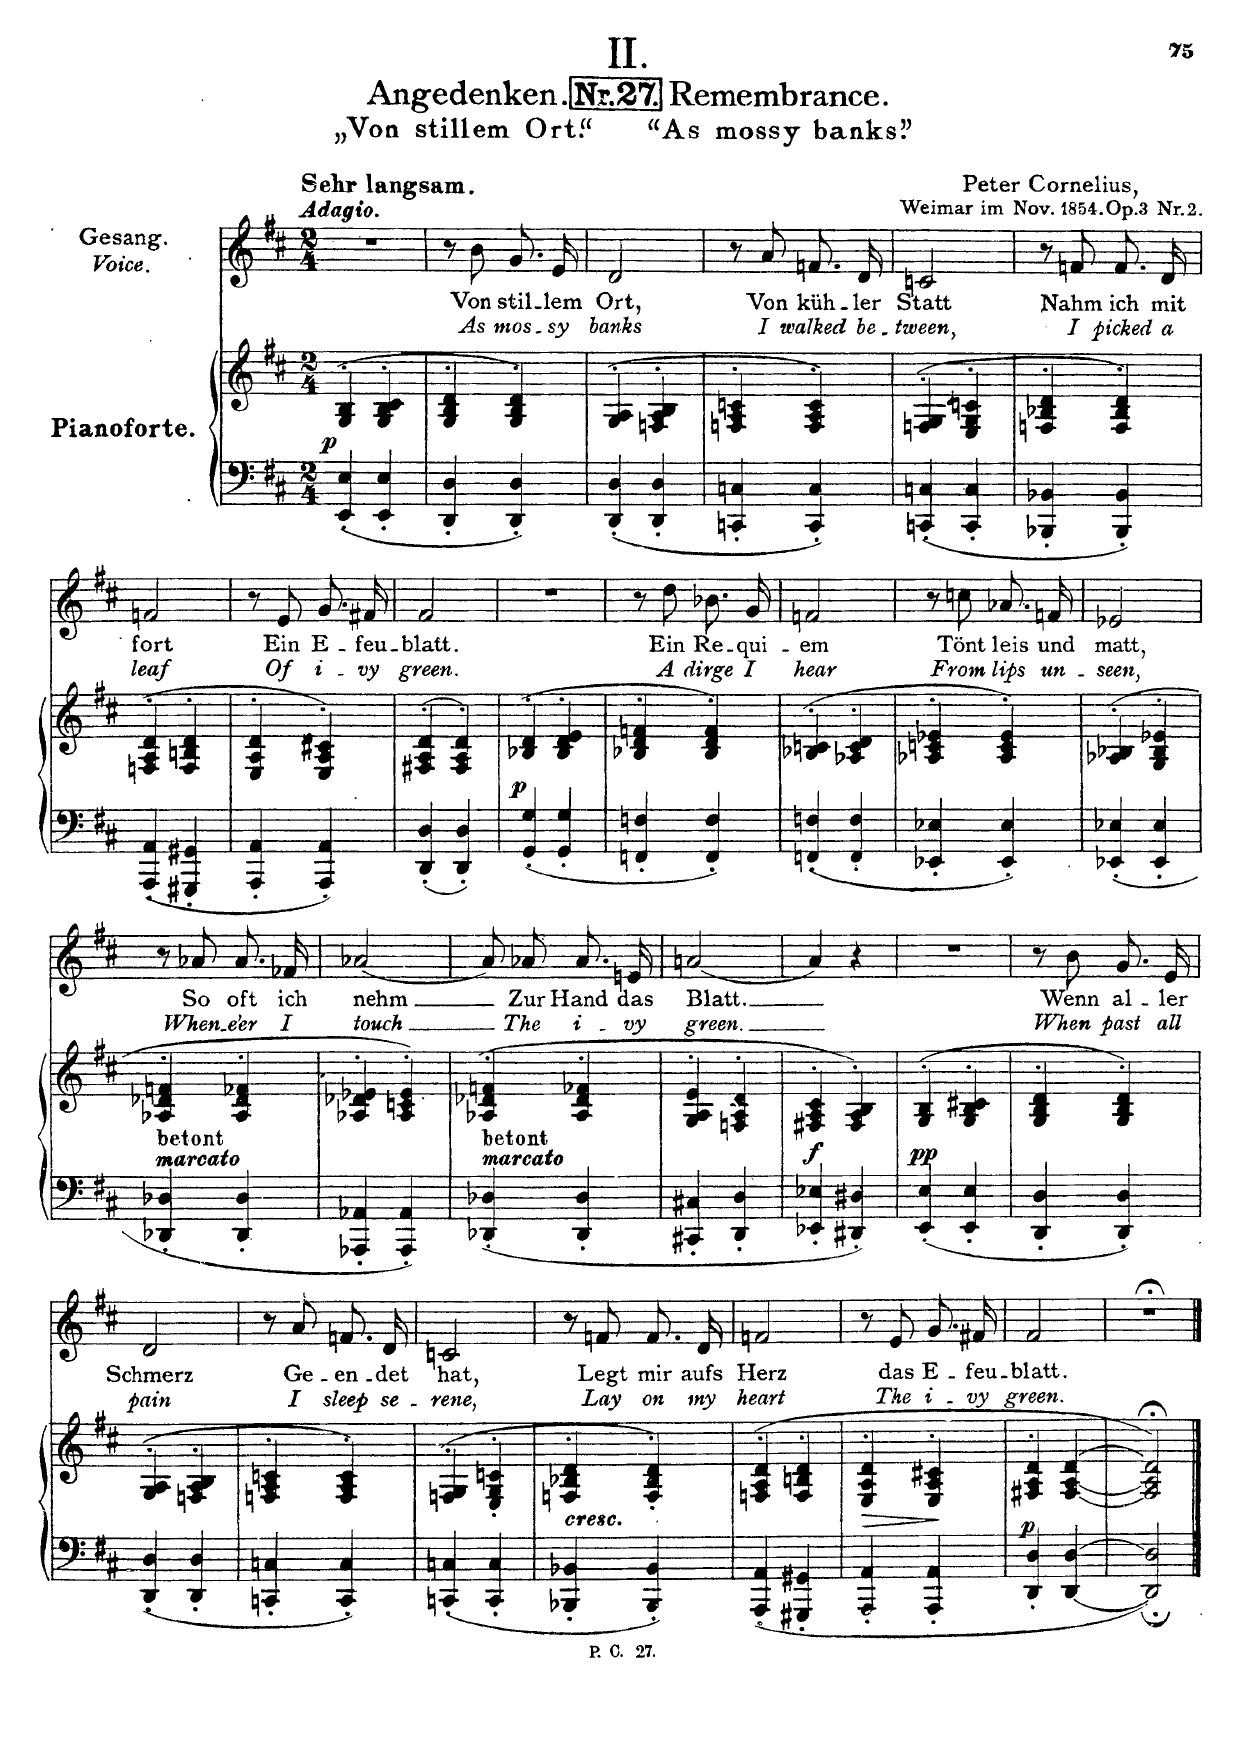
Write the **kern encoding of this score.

**kern	**kern	**dynam	**kern	**text	**text
*part2	*part2	*part2	*part1	*part1	*part1
*staff3	*staff2	*staff2/3	*staff1	*staff1	*staff1
*I"Piano	*	*	*I"Voice	*	*
*I'Pno.	*	*	*I'Vo.	*	*
*clefF4	*clefG2	*	*clefG2	*	*
*k[f#c#]	*k[f#c#]	*	*k[f#c#]	*	*
*M2/4	*M2/4	*	*M2/4	*	*
=1	=1	=1	=1	=1	=1
!	!	!	!LO:TX:a:Bi:t=Adagio	!	!
!	!	!	!LO:TX:a:B:t=Sehr langsam	!	!
!	!	!LO:DY:b	!	!	!
4EE/' 4E/'	(>4G/'> 4B/'>	p	2r	.	.
4EE/' 4E/'	4G/'> 4B/'> 4c#/'>	.	.	.	.
=2	=2	=2	=2	=2	=2
4DD/' 4D/'	4G/'> 4B/'> 4d/'>	.	8r	.	.
.	.	.	8b\	Von	As
4DD/' 4D/'	4G/'> 4B/'> 4d/'>)	.	8.g/L	stil-	mos-
.	.	.	16e/Jk	-lem	-sy
=3	=3	=3	=3	=3	=3
4DD/' 4D/'	(>4G/'> 4A/'>	.	2d/	Ort,	banks
4DD/' 4D/'	4Fn/'> 4A/'> 4B/'>	.	.	.	.
=4	=4	=4	=4	=4	=4
4CCn/' 4Cn/'	4Fn/' 4A/' 4cn/'	.	8r	.	.
.	.	.	8a/	von	I
4CC/' 4C/'	4F/' 4A/' 4c/')	.	8.fn/L	küh-	walked
.	.	.	16e/Jk	-ler	be-
=5	=5	=5	=5	=5	=5
4CCn/' 4Cn/'	(>4Fn/'> 4G/'>	.	2cn/	Statt	-tween,
4CC/' 4C/'	4E/'> 4G/'> 4cn/'>	.	.	.	.
=6	=6	=6	=6	=6	=6
4BBB-X/' 4BB-X/'	4Fn/'> 4B-X/'> 4d/'>	.	8r	.	.
.	.	.	8fn/	Nahm	I
4BBB-/' 4BB-/'	4F/'> 4B-/'> 4d/'>)	.	8.f/L	ich	picked
.	.	.	16d/Jk	mit	a
=7	=7	=7	=7	=7	=7
4AAA/' 4AA/'	(4Fn/'> 4A/'> 4d/'>	.	2fn/	fort	leaf
4GGG#X/' 4GG#X/'	4F/'> 4Bn/'> 4d/'>	.	.	.	.
=8	=8	=8	=8	=8	=8
4AAA/' 4AA/'	4E/'> 4A/'> 4d/'>	.	8r	.	.
.	.	.	8e/	ein	Of
4AAA/' 4AA/'	4E/'> 4A/'> 4c#X/'>)	.	8.g/L	E-	i-
.	.	.	16f#X/Jk	-feu-	-vy
=9	=9	=9	=9	=9	=9
4DD/' 4D/'	(>4F#X/'> 4A/'> 4d/'>	.	2f#/	-blatt.	green.
4DD/' 4D/'	4F#/'> 4A/'> 4d/'>)	.	.	.	.
=10	=10	=10	=10	=10	=10
!	!	!LO:DY:b	!	!	!
4GG/'< 4G/'<	(4B-X/'> 4d/'>	p	2r	.	.
4GG/'< 4G/'<	4B-/'> 4d/'> 4e/'>	.	.	.	.
=11	=11	=11	=11	=11	=11
4FFn/'< 4Fn/'<	4B-X/'> 4d/'> 4fn/'>	.	8r	.	.
.	.	.	8dd\	Ein	A
4FF/'< 4F/'<	4B-/'> 4d/'> 4f/'>)	.	8.b-X/L	Re-	dirge
.	.	.	16g/Jk	-qui-	I
=12	=12	=12	=12	=12	=12
4FFn/' 4Fn/'	(4B-X/'> 4cn/'>	.	2fn/	-em	hear
4FF/' 4F/'	4A-X/'> 4c/'> 4d/'>	.	.	.	.
=13	=13	=13	=13	=13	=13
4EE-X/' 4E-X/'	4A-X/'> 4cn/'> 4e-X/'>	.	8r	.	.
.	.	.	8ccn\	Tönt	From
4EE-/' 4E-/'	4A-/'> 4c/'> 4e-/'>)	.	8.a-X/L	leis	lips
.	.	.	16fn/Jk	und	un-
=14	=14	=14	=14	=14	=14
4EE-X/' 4E-X/'	(>4A-X/'> 4B-X/'>	.	2e-X/	matt,	-seen,
4EE-/' 4E-/'	4G/'> 4B-/'> 4e-X/'>	.	.	.	.
=15	=15	=15	=15	=15	=15
!	!LO:TX:b:i:t=marcato	!	!	!	!
!LO:TX:a:t=betont	!	!	!	!	!
4DD-X/' 4D-X/'	4A-X/'> 4d-X/'> 4fn/'>	.	8r	.	.
.	.	.	8a-X/	so	When-
4DD-/' 4D-/'	4A-/'> 4c#/'> 4f-X/'>	.	8.a-/L	oft	-e'er
.	.	.	16f-X/Jk	ich	I
=16	=16	=16	=16	=16	=16
4AAA-X/' 4AA-X/'	4A-X/'> 4d-X/'> 4e-X/'>	.	[2a-X/	nehm'	touch
4AAA-/' 4AA-/'	4A-/'> 4cn/'> 4e-/'>)	.	.	.	.
=17	=17	=17	=17	=17	=17
!	!LO:TX:b:t=betont	!	!	!	!
!	!LO:TX:b:i:t=marcato	!	!	!	!
4DD-X/' 4D-X/'	(4A-X/'> 4d-X/'> 4fn/'>	.	8a-/L]	.	.
.	.	.	8a-X/J	zur	The
4DD-/' 4D-/'	4A-/'> 4d-/'> 4f-X/'>	.	8.a-/L	Hand	i-
.	.	.	16en/Jk	das	-vy
=18	=18	=18	=18	=18	=18
4CC#X/' 4C#X/'	4G/'> 4A/'> 4e/'>	.	[2an/	Blatt.	green.
4DD/' 4D/'	4Fn/'> 4A/'> 4d/'>	.	.	.	.
=19	=19	=19	=19	=19	=19
4EE-X/' 4E-X/'	4F#X/'> 4A/'> 4c#/'>	.	4a/]	.	.
4DD#X/' 4D#X/'	4F#/'> 4A/'> 4B/'>)	.	4r	.	.
=20	=20	=20	=20	=20	=20
4EE/' 4E/'	(4G/'> 4B/'>	.	2r	.	.
4EE/' 4E/'	4G/'> 4B/'> 4c#X/'>	.	.	.	.
=21	=21	=21	=21	=21	=21
4DD/' 4D/'	4G/'> 4B/'> 4d/'>	.	8r	.	.
.	.	.	8b\	Wenn	When
4DD/' 4D/'	4G/'> 4B/'> 4d/'>)	.	8.g/L	al-	past
.	.	.	16e/Jk	-ler	all
=22	=22	=22	=22	=22	=22
4DD/' 4D/'	(4G/'> 4A/'>	.	2d/	Schmerz	pain
4DD/' 4D/'	4Fn/'> 4A/'> 4B/'>	.	.	.	.
=23	=23	=23	=23	=23	=23
4CCn/' 4Cn/'	4Fn/'> 4A/'> 4cn/'>	.	8r	.	.
.	.	.	8a/	ge-	I
4CC/' 4C/'	4F/'> 4A/'> 4c/'>)	.	8.fn/L	-en-	sleep
.	.	.	16d/Jk	-det	se-
=24	=24	=24	=24	=24	=24
4CCn/' 4Cn/'	(4Fn/'> 4G/'>	.	2cn/	hat,	-rene,
4CC/' 4C/'	4E/'> 4G/'> 4cn/'>	.	.	.	.
=25	=25	=25	=25	=25	=25
!	!LO:TX:b:i:t=cresc.	!	!	!	!
4BBB-X/' 4BB-X/'	4Fn/' 4B-X/' 4d/'	.	8r	.	.
.	.	.	8fn/	Legt	Lay
4BBB-/' 4BB-/'	4F/'> 4B-/'> 4d/'>)	.	8.f/L	mir	on
.	.	.	16d/Jk	aufs	my
=26	=26	=26	=26	=26	=26
4AAA/' 4AA/'	(4Fn/'> 4A/'> 4d/'>	.	2fn/	Herz	heart
4GGG#X/' 4GG#X/'	4F/'> 4Bn/'> 4d/'>	.	.	.	.
=27	=27	=27	=27	=27	=27
!	!	!LO:HP:b	!	!	!
4AAA/' 4AA/'	4E/'> 4A/'> 4d/'>	>	8r	.	.
.	.	.	8e/	das	The
4AAA/' 4AA/'	4E/'> 4A/'> 4c#X/'>	]	8.g/L	E-	i-
.	.	.	16f#X/Jk	-feu-	-vy
=28	=28	=28	=28	=28	=28
!	!	!LO:DY:b	!	!	!
4DD/' 4D/'	4F#X/'> 4A/'> 4d/'>	p	2f#/	-blatt.	green.
[4DD/ [4D/	[4F#/ [4A/ [4d/	.	.	.	.
=29	=29	=29	=29	=29	=29
2DD/]; 2D/];	2F#/];< 2A/];< 2d/];<)	.	2r	.	.
==	==	==	==	==	==
*-	*-	*-	*-	*-	*-
